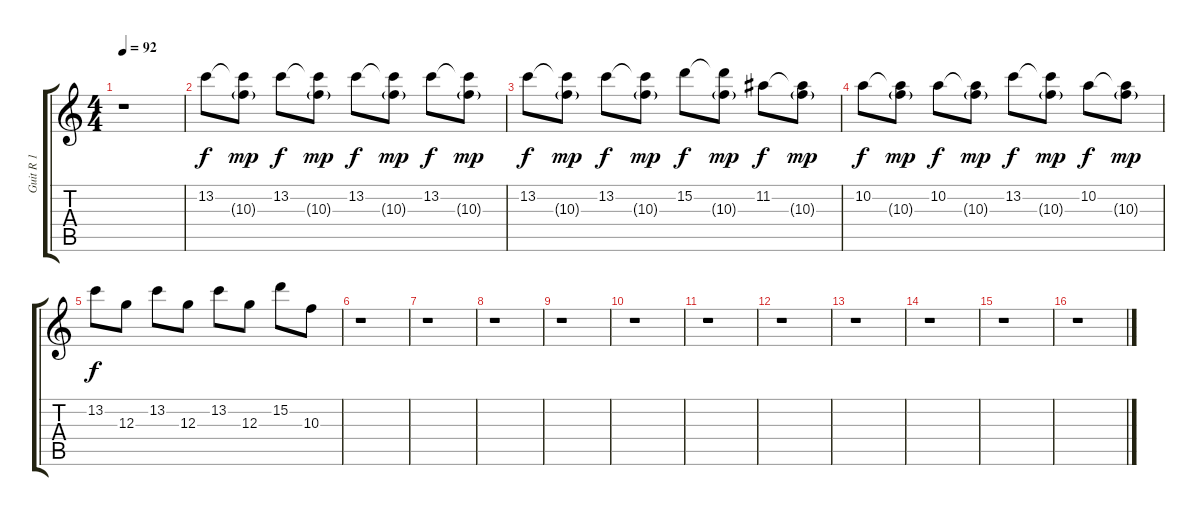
\track ("Guit R 1" "Guit R 1") {instrument electricguitarjazz}
\staff {score tabs}
\tuning (E4 B3 G3 D3 A2 E2) {hide}
\ts (4 4)
\tempo 92
\clef g2
\ks c
r.1{dy f} |
13.2.8 (13.2{t} 10.3{g}).8{dy mp} 13.2.8{dy f} (13.2{t} 10.3{g}).8{dy mp} 13.2.8{dy f} (13.2{t} 10.3{g}).8{dy mp} 13.2.8{dy f} (13.2{t} 10.3{g}).8{dy mp} |
13.2.8{dy f} (13.2{t} 10.3{g}).8{dy mp} 13.2.8{dy f} (13.2{t} 10.3{g}).8{dy mp} 15.2.8{dy f} (15.2{t} 10.3{g}).8{dy mp} 11.2.8{dy f} (11.2{t} 10.3{g}).8{dy mp} |
10.2.8{dy f} (10.2{t} 10.3{g}).8{dy mp} 10.2.8{dy f} (10.2{t} 10.3{g}).8{dy mp} 13.2.8{dy f} (13.2{t} 10.3{g}).8{dy mp} 10.2.8{dy f} (10.2{t} 10.3{g}).8{dy mp} |
13.2.8{dy f} 12.3.8 13.2.8 12.3.8 13.2.8 12.3.8 15.2.8 10.3.8 |
r.1 |
r.1 |
r.1 |
r.1 |
r.1 |
r.1 |
r.1 |
r.1 |
r.1 |
r.1 |
r.1
